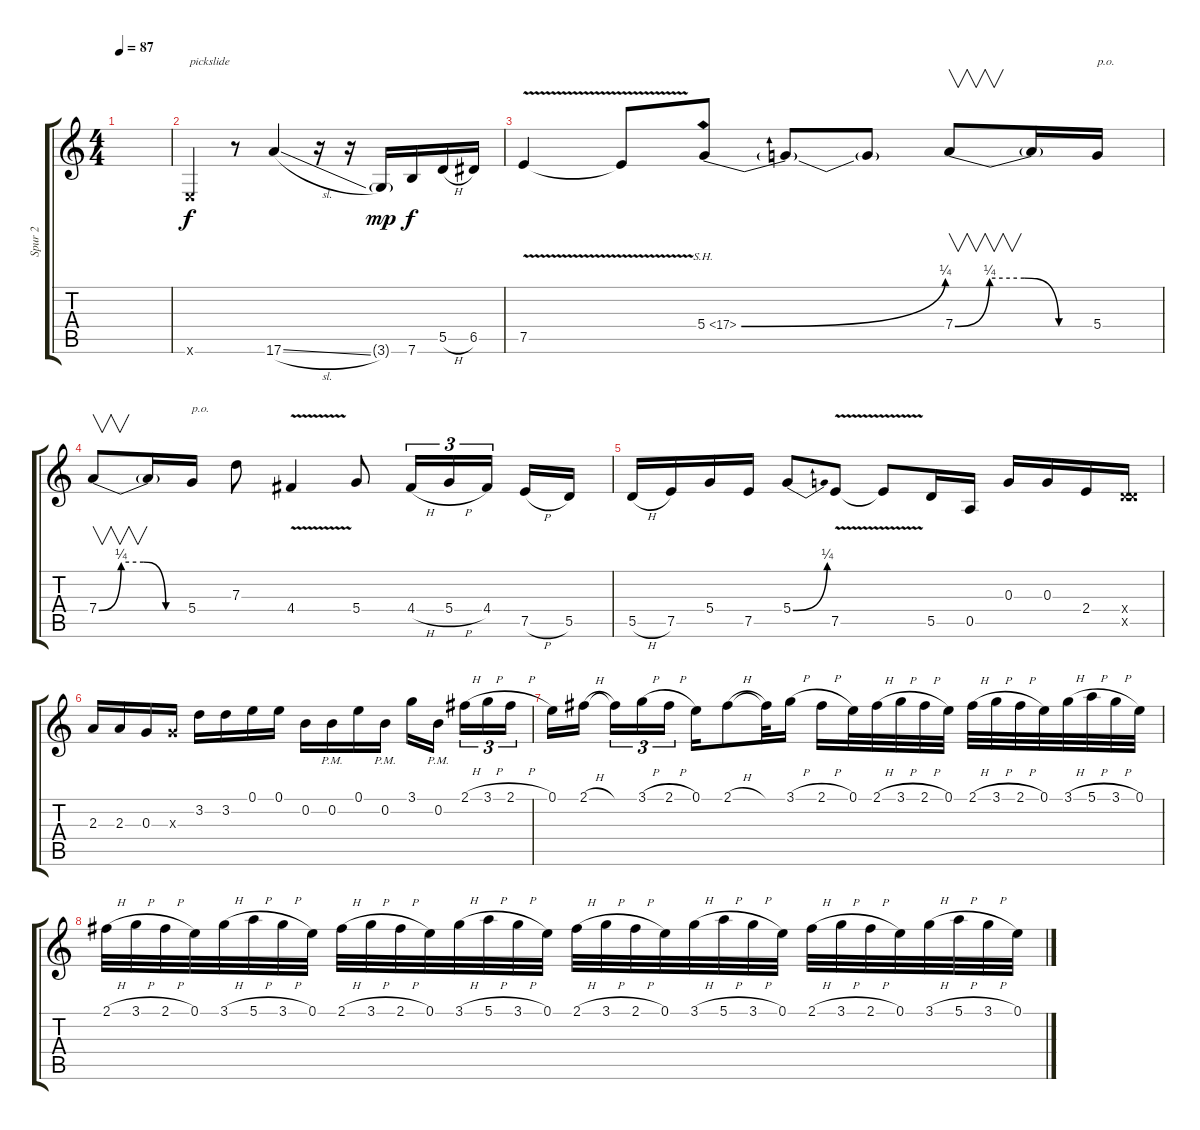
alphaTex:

\track ("Spur 2" "Spur 2") {instrument distortionguitar}
\staff {score tabs}
\tuning (E4 B3 G3 D3 A2 E2) {hide}
\ts (4 4)
\tempo 87
\clef g2
\ks c
|
0.6{x}.4{txt "pickslide"} r.8 17.6{sl}.4 r.16 r.16 3.6{g}.16{dy mp} 7.6.16{dy f} 5.5{h}.16 6.5.16 |
7.5{v}.4 7.5{t}.8 5.4{be (bend 0 0 60 1) sh 12}.8 5.4{t}.8 5.4{t}.8 7.4{be (custom 0 0 15 1 30 1 45 0 60 0)}.8{v} 7.4{t}.16 5.4.16{txt "p.o."} |
7.4{be (custom 0 0 15 1 30 1 45 0 60 0)}.8{v} 7.4{t}.16 5.4.16{txt "p.o."} 7.3.8 4.4{v}.4 5.4.8 4.4{h}.16{tu (3 2)} 5.4{h}.16{tu (3 2)} 4.4.16{tu (3 2)} 7.5{h}.16 5.5.16 |
5.5{h}.16 7.5.16 5.4.16 7.5.16 5.4{be (bend 0 0 60 1)}.8 7.5{v}.8 7.5{t}.8 5.5.16 0.5.16 0.3.16 0.3.16 2.4.16 (0.4{x} 5.5{x}).16 |
2.3.16 2.3.16 0.3.16 0.3{x}.16 3.2.16 3.2.16 0.1.16 0.1.16 0.2.16 0.2{pm}.16 0.1.16 0.2{pm}.16 3.1.16 0.2{pm}.16 2.1{h}.16{tu (3 2)} 3.1{h}.16{tu (3 2)} 2.1{h}.16{tu (3 2)} |
0.1.16 2.1{h}.16 2.1{t}.16{tu (3 2)} 3.1{h}.16{tu (3 2)} 2.1{h}.16{tu (3 2)} 0.1.16 2.1{h}.8 2.1{t}.32 3.1{h}.16 2.1{h}.16 0.1.32 2.1{h}.32 3.1{h}.32 2.1{h}.32 0.1.32 2.1{h}.32 3.1{h}.32 2.1{h}.32 0.1.32 3.1{h}.32 5.1{h}.32 3.1{h}.32 0.1.32 |
2.1{h}.32 3.1{h}.32 2.1{h}.32 0.1.32 3.1{h}.32 5.1{h}.32 3.1{h}.32 0.1.32 2.1{h}.32 3.1{h}.32 2.1{h}.32 0.1.32 3.1{h}.32 5.1{h}.32 3.1{h}.32 0.1.32 2.1{h}.32 3.1{h}.32 2.1{h}.32 0.1.32 3.1{h}.32 5.1{h}.32 3.1{h}.32 0.1.32 2.1{h}.32 3.1{h}.32 2.1{h}.32 0.1.32 3.1{h}.32 5.1{h}.32 3.1{h}.32 0.1.32
